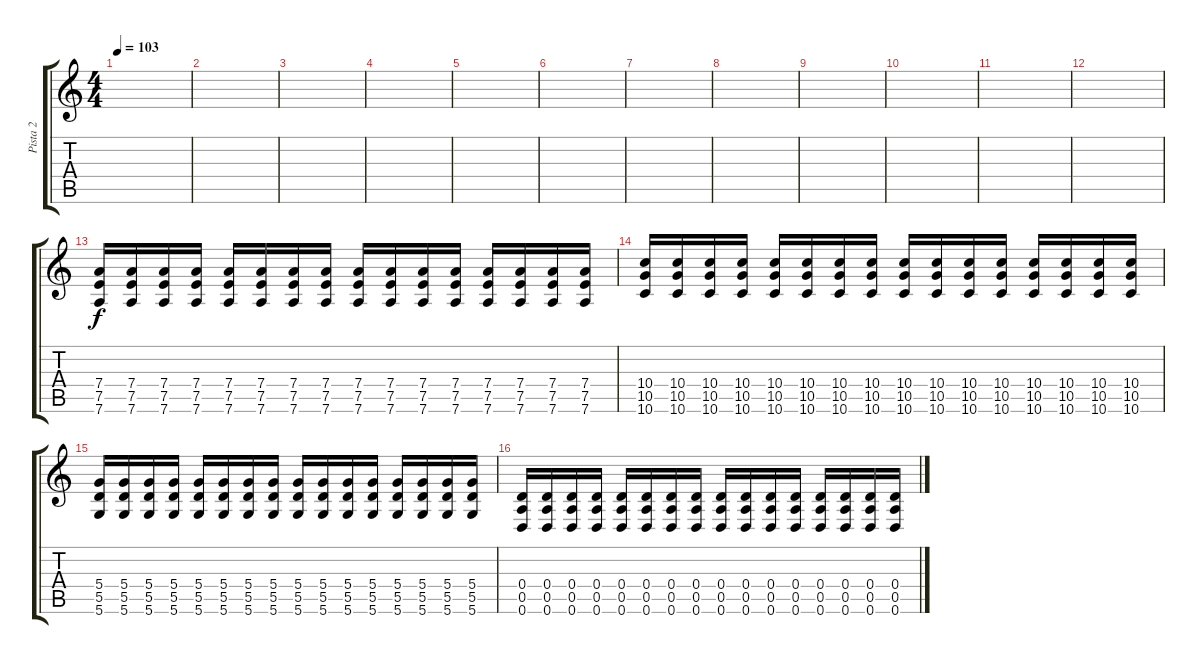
\track ("Pista 2" "Pista 2") {instrument distortionguitar}
\staff {score tabs}
\tuning (E4 B3 G3 D3 A2 D2) {hide}
\ts (4 4)
\tempo 103
\clef g2
\ks c
|
|
|
|
|
|
|
|
|
|
|
|
(7.4 7.5 7.6).16 (7.4 7.5 7.6).16 (7.4 7.5 7.6).16 (7.4 7.5 7.6).16 (7.4 7.5 7.6).16 (7.4 7.5 7.6).16 (7.4 7.5 7.6).16 (7.4 7.5 7.6).16 (7.4 7.5 7.6).16 (7.4 7.5 7.6).16 (7.4 7.5 7.6).16 (7.4 7.5 7.6).16 (7.4 7.5 7.6).16 (7.4 7.5 7.6).16 (7.4 7.5 7.6).16 (7.4 7.5 7.6).16 |
(10.4 10.5 10.6).16 (10.4 10.5 10.6).16 (10.4 10.5 10.6).16 (10.4 10.5 10.6).16 (10.4 10.5 10.6).16 (10.4 10.5 10.6).16 (10.4 10.5 10.6).16 (10.4 10.5 10.6).16 (10.4 10.5 10.6).16 (10.4 10.5 10.6).16 (10.4 10.5 10.6).16 (10.4 10.5 10.6).16 (10.4 10.5 10.6).16 (10.4 10.5 10.6).16 (10.4 10.5 10.6).16 (10.4 10.5 10.6).16 |
(5.4 5.5 5.6).16 (5.4 5.5 5.6).16 (5.4 5.5 5.6).16 (5.4 5.5 5.6).16 (5.4 5.5 5.6).16 (5.4 5.5 5.6).16 (5.4 5.5 5.6).16 (5.4 5.5 5.6).16 (5.4 5.5 5.6).16 (5.4 5.5 5.6).16 (5.4 5.5 5.6).16 (5.4 5.5 5.6).16 (5.4 5.5 5.6).16 (5.4 5.5 5.6).16 (5.4 5.5 5.6).16 (5.4 5.5 5.6).16 |
(0.4 0.5 0.6).16 (0.4 0.5 0.6).16 (0.4 0.5 0.6).16 (0.4 0.5 0.6).16 (0.4 0.5 0.6).16 (0.4 0.5 0.6).16 (0.4 0.5 0.6).16 (0.4 0.5 0.6).16 (0.4 0.5 0.6).16 (0.4 0.5 0.6).16 (0.4 0.5 0.6).16 (0.4 0.5 0.6).16 (0.4 0.5 0.6).16 (0.4 0.5 0.6).16 (0.4 0.5 0.6).16 (0.4 0.5 0.6).16
